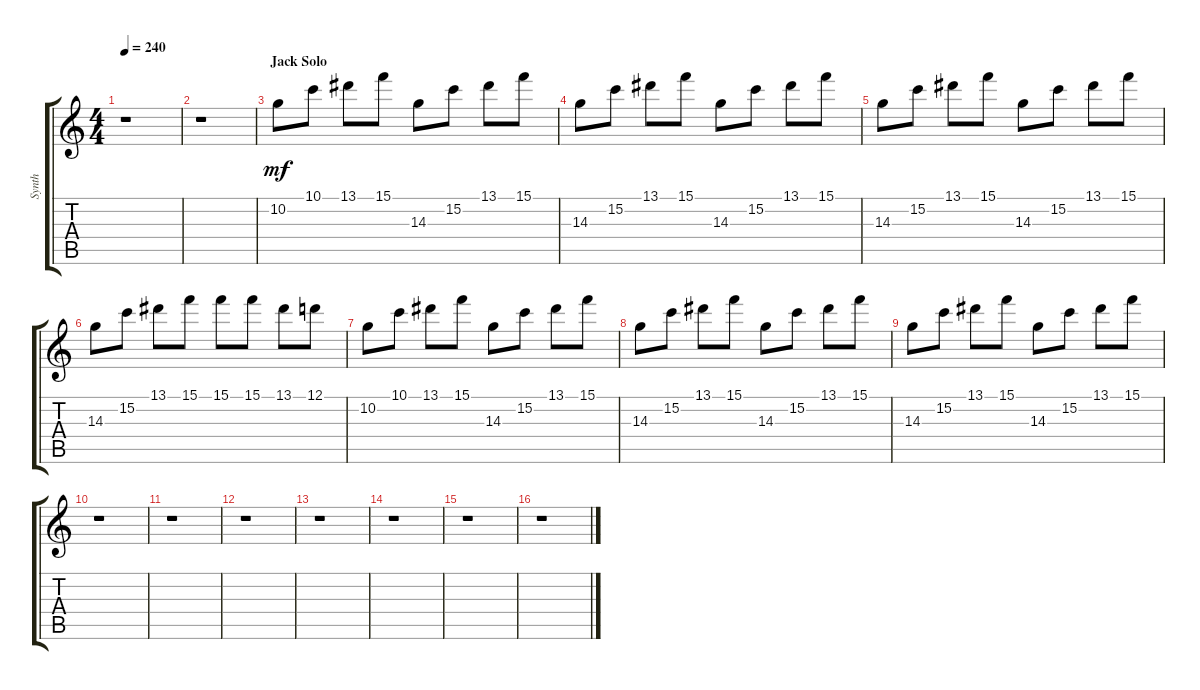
\track ("Synth" "Synth") {instrument electricguitarclean}
\staff {score tabs}
\tuning (D4 A3 F3 C3 G2 C2) {hide}
\ts (4 4)
\tempo 240
\clef g2
\ks aminor
r.1{dy mf} |
r.1 |
\section ("" "Jack Solo")
10.2.8 10.1.8 13.1.8 15.1.8 14.3.8 15.2.8 13.1.8 15.1.8 |
14.3.8 15.2.8 13.1.8 15.1.8 14.3.8 15.2.8 13.1.8 15.1.8 |
14.3.8 15.2.8 13.1.8 15.1.8 14.3.8 15.2.8 13.1.8 15.1.8 |
14.3.8 15.2.8 13.1.8 15.1.8 15.1.8 15.1.8 13.1.8 12.1.8 |
10.2.8 10.1.8 13.1.8 15.1.8 14.3.8 15.2.8 13.1.8 15.1.8 |
14.3.8 15.2.8 13.1.8 15.1.8 14.3.8 15.2.8 13.1.8 15.1.8 |
14.3.8 15.2.8 13.1.8 15.1.8 14.3.8 15.2.8 13.1.8 15.1.8 |
r.1 |
r.1 |
r.1 |
r.1 |
r.1 |
r.1 |
r.1
